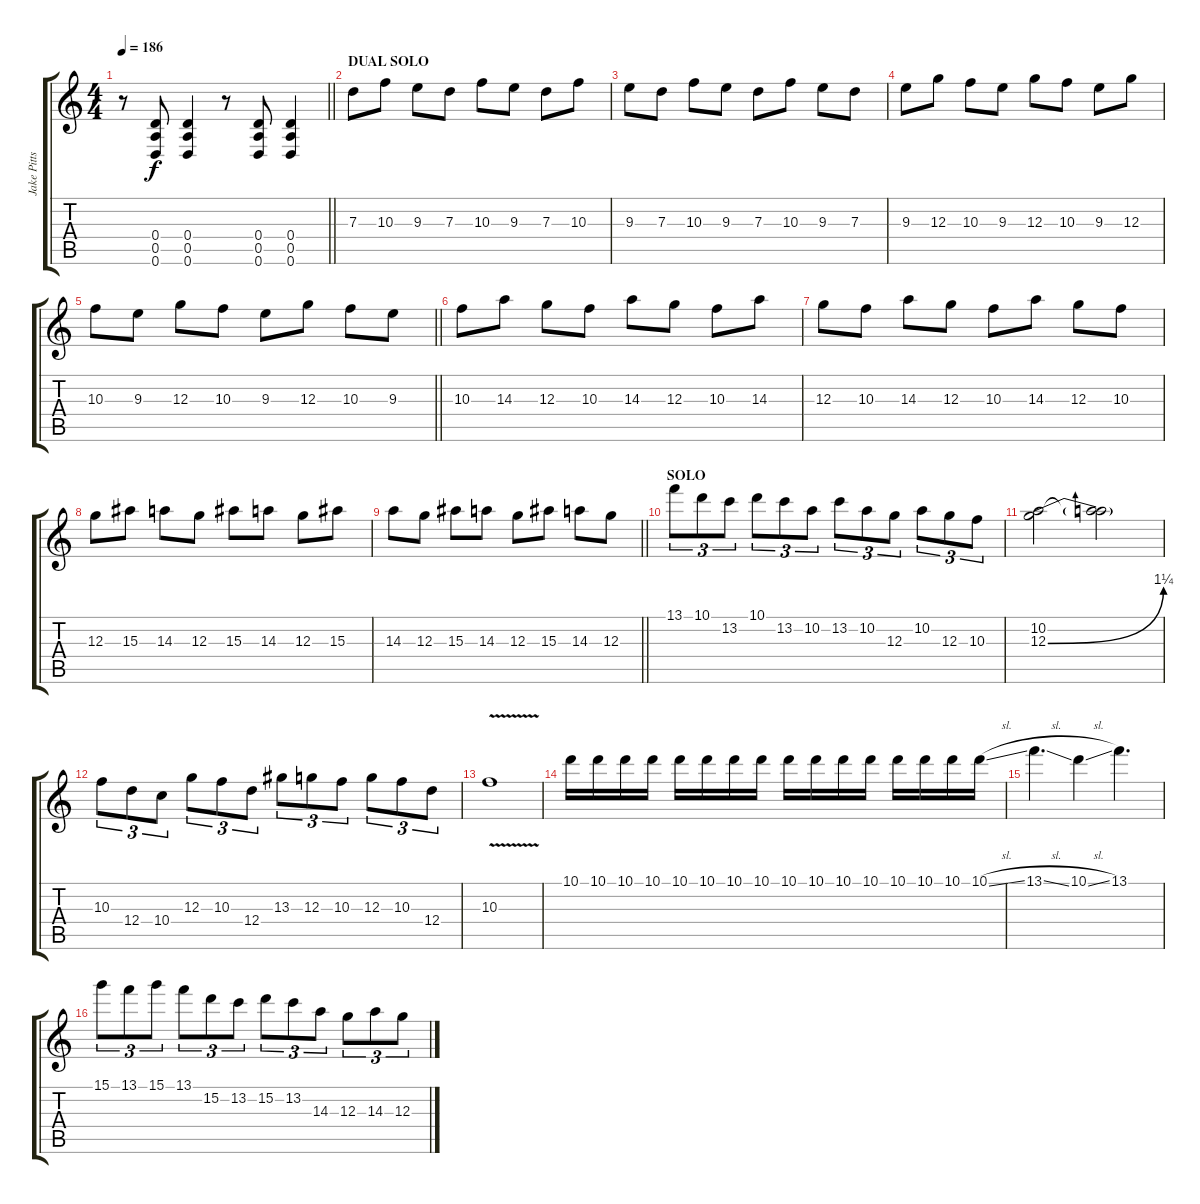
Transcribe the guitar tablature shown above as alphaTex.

\track ("Jake Pitts" "Jake Pitts") {instrument distortionguitar}
\staff {score tabs}
\tuning (E4 B3 G3 D3 A2 D2) {hide}
\ts (4 4)
\tempo 186
\clef g2
\barLineRight lightlight
\ks c
r.8{dy f} (0.4 0.5 0.6).8 (0.4 0.5 0.6).4 r.8 (0.4 0.5 0.6).8 (0.4 0.5 0.6).4 |
\section ("" "DUAL SOLO")
7.3.8 10.3.8 9.3.8 7.3.8 10.3.8 9.3.8 7.3.8 10.3.8 |
9.3.8 7.3.8 10.3.8 9.3.8 7.3.8 10.3.8 9.3.8 7.3.8 |
9.3.8 12.3.8 10.3.8 9.3.8 12.3.8 10.3.8 9.3.8 12.3.8 |
\barLineRight lightlight
10.3.8 9.3.8 12.3.8 10.3.8 9.3.8 12.3.8 10.3.8 9.3.8 |
10.3.8 14.3.8 12.3.8 10.3.8 14.3.8 12.3.8 10.3.8 14.3.8 |
12.3.8 10.3.8 14.3.8 12.3.8 10.3.8 14.3.8 12.3.8 10.3.8 |
12.3.8 15.3.8 14.3.8 12.3.8 15.3.8 14.3.8 12.3.8 15.3.8 |
\barLineRight lightlight
14.3.8 12.3.8 15.3.8 14.3.8 12.3.8 15.3.8 14.3.8 12.3.8 |
\section ("" "SOLO")
13.1.8{tu (3 2)} 10.1.8{tu (3 2)} 13.2.8{tu (3 2)} 10.1.8{tu (3 2)} 13.2.8{tu (3 2)} 10.2.8{tu (3 2)} 13.2.8{tu (3 2)} 10.2.8{tu (3 2)} 12.3.8{tu (3 2)} 10.2.8{tu (3 2)} 12.3.8{tu (3 2)} 10.3.8{tu (3 2)} |
(10.2 12.3{be (bend 0 0 60 5)}).2 (10.2{t} 12.3{t}).2 |
10.3.8{tu (3 2)} 12.4.8{tu (3 2)} 10.4.8{tu (3 2)} 12.3.8{tu (3 2)} 10.3.8{tu (3 2)} 12.4.8{tu (3 2)} 13.3.8{tu (3 2)} 12.3.8{tu (3 2)} 10.3.8{tu (3 2)} 12.3.8{tu (3 2)} 10.3.8{tu (3 2)} 12.4.8{tu (3 2)} |
10.3{v}.1 |
10.1.16 10.1.16 10.1.16 10.1.16 10.1.16 10.1.16 10.1.16 10.1.16 10.1.16 10.1.16 10.1.16 10.1.16 10.1.16 10.1.16 10.1.16 10.1{sl}.16 |
13.1{sl}.4{d} 10.1{sl}.4 13.1.4{d} |
15.1.8{tu (3 2)} 13.1.8{tu (3 2)} 15.1.8{tu (3 2)} 13.1.8{tu (3 2)} 15.2.8{tu (3 2)} 13.2.8{tu (3 2)} 15.2.8{tu (3 2)} 13.2.8{tu (3 2)} 14.3.8{tu (3 2)} 12.3.8{tu (3 2)} 14.3.8{tu (3 2)} 12.3.8{tu (3 2)}
